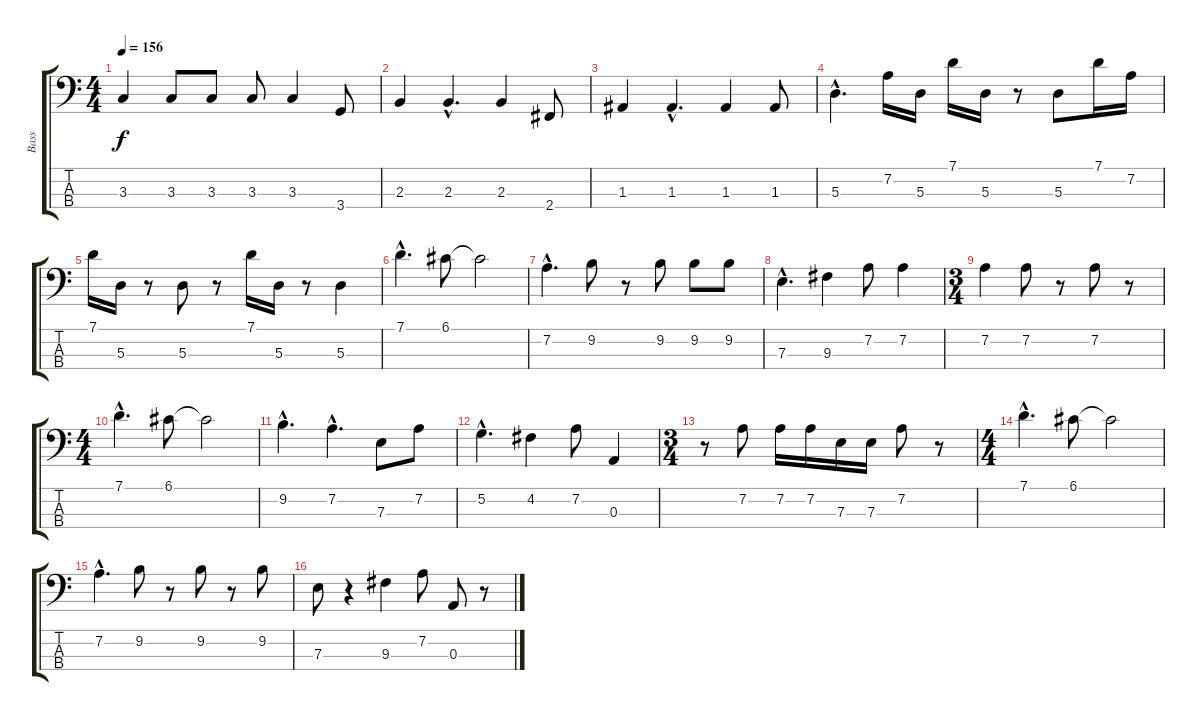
\track ("Bass" "Bass") {instrument electricbassfinger}
\staff {score tabs}
\tuning (G2 D2 A1 E1) {hide}
\ts (4 4)
\tempo 156
\clef f4
\ks c
3.3.4{dy f} 3.3.8 3.3.8 3.3.8 3.3.4 3.4.8 |
2.3.4 2.3{hac}.4{d} 2.3.4 2.4.8 |
1.3.4 1.3{hac}.4{d} 1.3.4 1.3.8 |
5.3{hac}.4{d} 7.2.16 5.3.16 7.1.16 5.3.16 r.8 5.3.8 7.1.16 7.2.16 |
7.1.16 5.3.16 r.8 5.3.8 r.8 7.1.16 5.3.16 r.8 5.3.4 |
7.1{hac}.4{d} 6.1.8 6.1{t}.2 |
7.2{hac}.4{d} 9.2.8 r.8 9.2.8 9.2.8 9.2.8 |
7.3{hac}.4{d} 9.3.4 7.2.8 7.2.4 |
\ts (3 4)
7.2.4 7.2.8 r.8 7.2.8 r.8 |
\ts (4 4)
7.1{hac}.4{d} 6.1.8 6.1{t}.2 |
9.2{hac}.4{d} 7.2{hac}.4{d} 7.3.8 7.2.8 |
5.2{hac}.4{d} 4.2.4 7.2.8 0.3.4 |
\ts (3 4)
r.8 7.2.8 7.2.16 7.2.16 7.3.16 7.3.16 7.2.8 r.8 |
\ts (4 4)
7.1{hac}.4{d} 6.1.8 6.1{t}.2 |
7.2{hac}.4{d} 9.2.8 r.8 9.2.8 r.8 9.2.8 |
7.3.8 r.4 9.3.4 7.2.8 0.3.8 r.8
